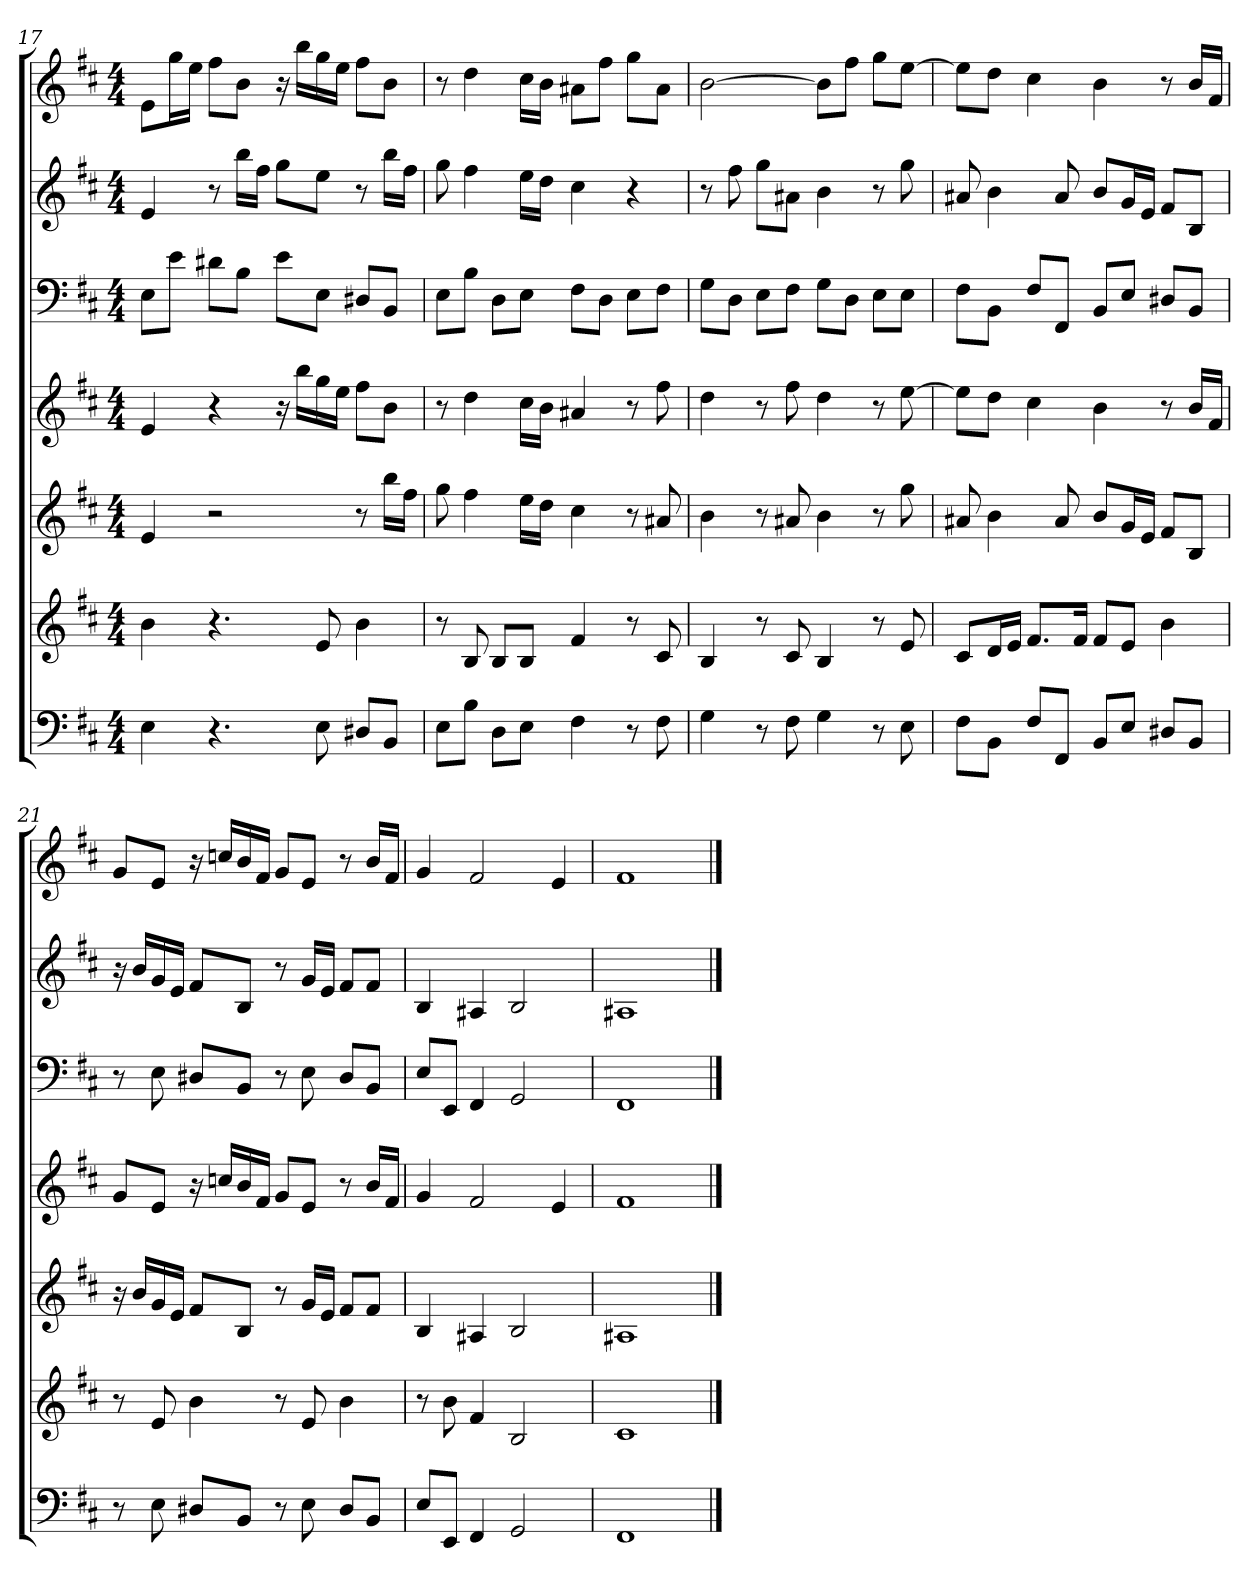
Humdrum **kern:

**kern	**kern	**kern	**kern	**kern	**kern	**kern
*part7	*part6	*part5	*part4	*part3	*part2	*part1
*staff7	*staff6	*staff5	*staff4	*staff3	*staff2	*staff1
*k[f#c#]	*k[f#c#]	*k[f#c#]	*k[f#c#]	*k[f#c#]	*k[f#c#]	*k[f#c#]
*b:	*b:	*b:	*b:	*b:	*b:	*b:
*M4/4	*M4/4	*M4/4	*M4/4	*M4/4	*M4/4	*M4/4
=17	=17	=17	=17	=17	=17	=17
4E	4b	4e	4e	8EL	4e	8eL
.	.	.	.	8eJ	.	16ggL
.	.	.	.	.	.	16eeJJ
4.r	4.r	2r	4r	8d#XL	8r	8ff#L
.	.	.	.	8BJ	16bbLL	8bJ
.	.	.	.	.	16ff#JJ	.
.	.	.	16r	8eL	8ggL	16r
.	.	.	16bbLL	.	.	16bbLL
8E	8e	.	16gg	8EJ	8eeJ	16gg
.	.	.	16eeJJ	.	.	16eeJJ
8D#XL	4b	8r	8ff#L	8D#XL	8r	8ff#L
8BBJ	.	16bbLL	8bJ	8BBJ	16bbLL	8bJ
.	.	16ff#JJ	.	.	16ff#JJ	.
=18	=18	=18	=18	=18	=18	=18
8EL	8r	8gg	8r	8EL	8gg	8r
8BJ	8B	4ff#	4dd	8BJ	4ff#	4dd
8DL	8BL	.	.	8DL	.	.
8EJ	8BJ	16eeLL	16cc#LL	8EJ	16eeLL	16cc#LL
.	.	16ddJJ	16bJJ	.	16ddJJ	16bJJ
4F#	4f#	4cc#	4a#X	8F#L	4cc#	8a#XL
.	.	.	.	8DJ	.	8ff#J
8r	8r	8r	8r	8EL	4r	8ggL
8F#	8c#	8a#X	8ff#	8F#J	.	8a#J
=19	=19	=19	=19	=19	=19	=19
4G	4B	4b	4dd	8GL	8r	[2b
.	.	.	.	8DJ	8ff#	.
8r	8r	8r	8r	8EL	8ggL	.
8F#	8c#	8a#X	8ff#	8F#J	8a#XJ	.
4G	4B	4b	4dd	8GL	4b	8bL]
.	.	.	.	8DJ	.	8ff#J
8r	8r	8r	8r	8EL	8r	8ggL
8E	8e	8gg	[8ee	8EJ	8gg	[8eeJ
=20	=20	=20	=20	=20	=20	=20
8F#L	8c#L	8a#X	8eeL]	8F#L	8a#X	8eeL]
8BBJ	16dL	4b	8ddJ	8BBJ	4b	8ddJ
.	16eJJ	.	.	.	.	.
8F#L	8.f#L	.	4cc#	8F#L	.	4cc#
8FF#J	.	8a#	.	8FF#J	8a#	.
.	16f#Jk	.	.	.	.	.
8BBL	8f#L	8bL	4b	8BBL	8bL	4b
8EJ	8eJ	16gL	.	8EJ	16gL	.
.	.	16eJJ	.	.	16eJJ	.
8D#XL	4b	8f#L	8r	8D#XL	8f#L	8r
8BBJ	.	8BJ	16bLL	8BBJ	8BJ	16bLL
.	.	.	16f#JJ	.	.	16f#JJ
=21	=21	=21	=21	=21	=21	=21
8r	8r	16r	8gL	8r	16r	8gL
.	.	16bLL	.	.	16bLL	.
8E	8e	16g	8eJ	8E	16g	8eJ
.	.	16eJJ	.	.	16eJJ	.
8D#XL	4b	8f#L	16r	8D#XL	8f#L	16r
.	.	.	16ccnLL	.	.	16ccnLL
8BBJ	.	8BJ	16b	8BBJ	8BJ	16b
.	.	.	16f#JJ	.	.	16f#JJ
8r	8r	8r	8gL	8r	8r	8gL
8E	8e	16gLL	8eJ	8E	16gLL	8eJ
.	.	16eJJ	.	.	16eJJ	.
8D#L	4b	8f#L	8r	8D#L	8f#L	8r
8BBJ	.	8f#J	16bLL	8BBJ	8f#J	16bLL
.	.	.	16f#JJ	.	.	16f#JJ
=22	=22	=22	=22	=22	=22	=22
8EL	8r	4B	4g	8EL	4B	4g
8EEJ	8b	.	.	8EEJ	.	.
4FF#	4f#	4A#X	2f#	4FF#	4A#X	2f#
2GG	2B	2B	.	2GG	2B	.
.	.	.	4e	.	.	4e
=23	=23	=23	=23	=23	=23	=23
1FF#	1c#	1A#X	1f#	1FF#	1A#X	1f#
==	==	==	==	==	==	==
*-	*-	*-	*-	*-	*-	*-
